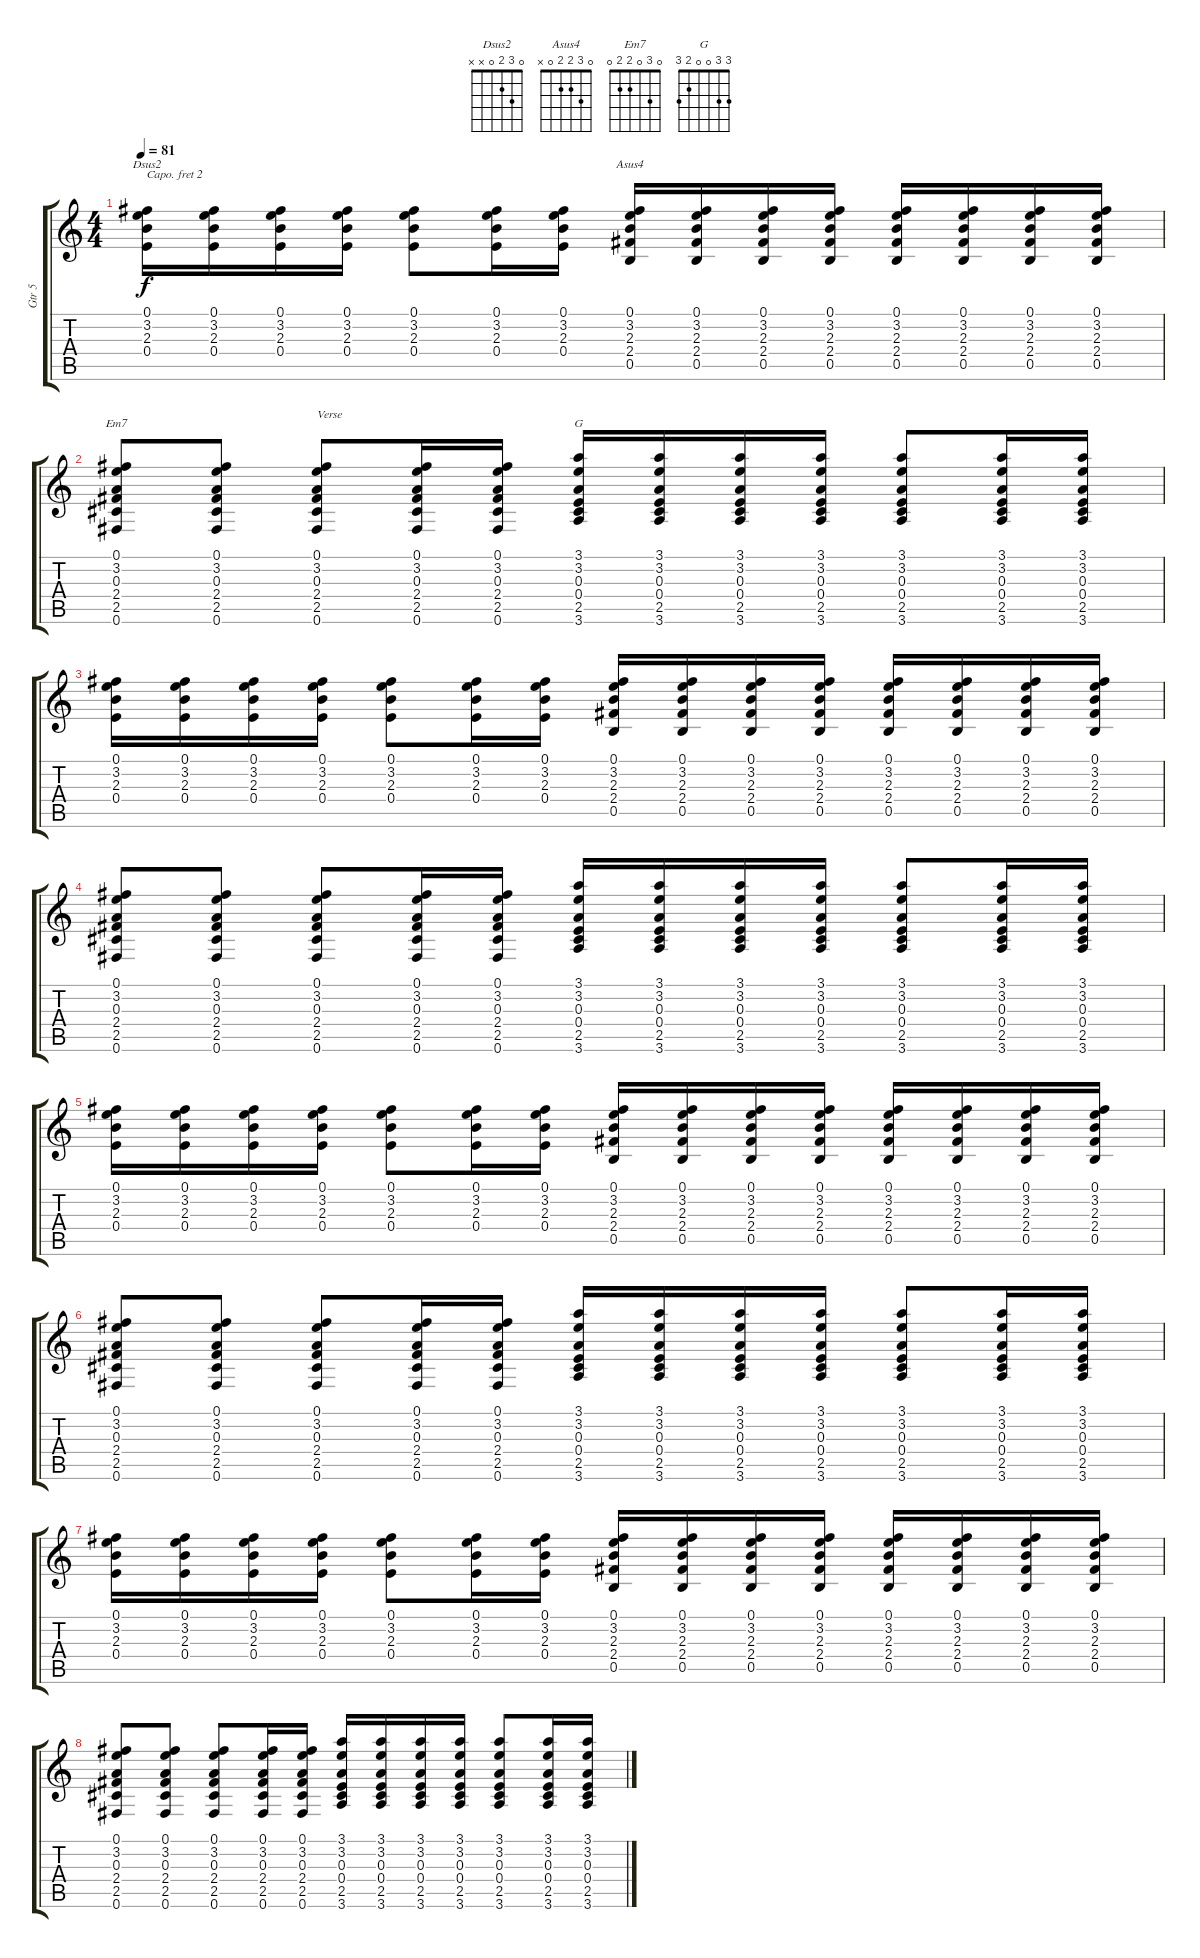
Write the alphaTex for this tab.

\track ("Gtr 5" "Gtr 5") {instrument distortionguitar}
\staff {score tabs}
\capo 2
\tuning (E4 B3 G3 D3 A2 E2) {hide}
\chord ("Dsus2" 0 3 2 0 x x)
\chord ("Asus4" 0 3 2 2 0 x)
\chord ("Em7" 0 3 0 2 2 0)
\chord ("G" 3 3 0 0 2 3)
\ts (4 4)
\tempo 81
\clef g2
\ks c
(0.1 3.2 2.3 0.4).16{ch "Dsus2" dy f} (0.1 3.2 2.3 0.4).16 (0.1 3.2 2.3 0.4).16 (0.1 3.2 2.3 0.4).16 (0.1 3.2 2.3 0.4).8 (0.1 3.2 2.3 0.4).16 (0.1 3.2 2.3 0.4).16 (0.1 3.2 2.3 2.4 0.5).16{ch "Asus4"} (0.1 3.2 2.3 2.4 0.5).16 (0.1 3.2 2.3 2.4 0.5).16 (0.1 3.2 2.3 2.4 0.5).16 (0.1 3.2 2.3 2.4 0.5).16 (0.1 3.2 2.3 2.4 0.5).16 (0.1 3.2 2.3 2.4 0.5).16 (0.1 3.2 2.3 2.4 0.5).16 |
(0.1 3.2 0.3 2.4 2.5 0.6).8{ch "Em7"} (0.1 3.2 0.3 2.4 2.5 0.6).8 (0.1 3.2 0.3 2.4 2.5 0.6).8{txt "Verse"} (0.1 3.2 0.3 2.4 2.5 0.6).16 (0.1 3.2 0.3 2.4 2.5 0.6).16 (3.1 3.2 0.3 0.4 2.5 3.6).16{ch "G"} (3.1 3.2 0.3 0.4 2.5 3.6).16 (3.1 3.2 0.3 0.4 2.5 3.6).16 (3.1 3.2 0.3 0.4 2.5 3.6).16 (3.1 3.2 0.3 0.4 2.5 3.6).8 (3.1 3.2 0.3 0.4 2.5 3.6).16 (3.1 3.2 0.3 0.4 2.5 3.6).16 |
(0.1 3.2 2.3 0.4).16 (0.1 3.2 2.3 0.4).16 (0.1 3.2 2.3 0.4).16 (0.1 3.2 2.3 0.4).16 (0.1 3.2 2.3 0.4).8 (0.1 3.2 2.3 0.4).16 (0.1 3.2 2.3 0.4).16 (0.1 3.2 2.3 2.4 0.5).16 (0.1 3.2 2.3 2.4 0.5).16 (0.1 3.2 2.3 2.4 0.5).16 (0.1 3.2 2.3 2.4 0.5).16 (0.1 3.2 2.3 2.4 0.5).16 (0.1 3.2 2.3 2.4 0.5).16 (0.1 3.2 2.3 2.4 0.5).16 (0.1 3.2 2.3 2.4 0.5).16 |
(0.1 3.2 0.3 2.4 2.5 0.6).8 (0.1 3.2 0.3 2.4 2.5 0.6).8 (0.1 3.2 0.3 2.4 2.5 0.6).8 (0.1 3.2 0.3 2.4 2.5 0.6).16 (0.1 3.2 0.3 2.4 2.5 0.6).16 (3.1 3.2 0.3 0.4 2.5 3.6).16 (3.1 3.2 0.3 0.4 2.5 3.6).16 (3.1 3.2 0.3 0.4 2.5 3.6).16 (3.1 3.2 0.3 0.4 2.5 3.6).16 (3.1 3.2 0.3 0.4 2.5 3.6).8 (3.1 3.2 0.3 0.4 2.5 3.6).16 (3.1 3.2 0.3 0.4 2.5 3.6).16 |
(0.1 3.2 2.3 0.4).16 (0.1 3.2 2.3 0.4).16 (0.1 3.2 2.3 0.4).16 (0.1 3.2 2.3 0.4).16 (0.1 3.2 2.3 0.4).8 (0.1 3.2 2.3 0.4).16 (0.1 3.2 2.3 0.4).16 (0.1 3.2 2.3 2.4 0.5).16 (0.1 3.2 2.3 2.4 0.5).16 (0.1 3.2 2.3 2.4 0.5).16 (0.1 3.2 2.3 2.4 0.5).16 (0.1 3.2 2.3 2.4 0.5).16 (0.1 3.2 2.3 2.4 0.5).16 (0.1 3.2 2.3 2.4 0.5).16 (0.1 3.2 2.3 2.4 0.5).16 |
(0.1 3.2 0.3 2.4 2.5 0.6).8 (0.1 3.2 0.3 2.4 2.5 0.6).8 (0.1 3.2 0.3 2.4 2.5 0.6).8 (0.1 3.2 0.3 2.4 2.5 0.6).16 (0.1 3.2 0.3 2.4 2.5 0.6).16 (3.1 3.2 0.3 0.4 2.5 3.6).16 (3.1 3.2 0.3 0.4 2.5 3.6).16 (3.1 3.2 0.3 0.4 2.5 3.6).16 (3.1 3.2 0.3 0.4 2.5 3.6).16 (3.1 3.2 0.3 0.4 2.5 3.6).8 (3.1 3.2 0.3 0.4 2.5 3.6).16 (3.1 3.2 0.3 0.4 2.5 3.6).16 |
(0.1 3.2 2.3 0.4).16 (0.1 3.2 2.3 0.4).16 (0.1 3.2 2.3 0.4).16 (0.1 3.2 2.3 0.4).16 (0.1 3.2 2.3 0.4).8 (0.1 3.2 2.3 0.4).16 (0.1 3.2 2.3 0.4).16 (0.1 3.2 2.3 2.4 0.5).16 (0.1 3.2 2.3 2.4 0.5).16 (0.1 3.2 2.3 2.4 0.5).16 (0.1 3.2 2.3 2.4 0.5).16 (0.1 3.2 2.3 2.4 0.5).16 (0.1 3.2 2.3 2.4 0.5).16 (0.1 3.2 2.3 2.4 0.5).16 (0.1 3.2 2.3 2.4 0.5).16 |
(0.1 3.2 0.3 2.4 2.5 0.6).8 (0.1 3.2 0.3 2.4 2.5 0.6).8 (0.1 3.2 0.3 2.4 2.5 0.6).8 (0.1 3.2 0.3 2.4 2.5 0.6).16 (0.1 3.2 0.3 2.4 2.5 0.6).16 (3.1 3.2 0.3 0.4 2.5 3.6).16 (3.1 3.2 0.3 0.4 2.5 3.6).16 (3.1 3.2 0.3 0.4 2.5 3.6).16 (3.1 3.2 0.3 0.4 2.5 3.6).16 (3.1 3.2 0.3 0.4 2.5 3.6).8 (3.1 3.2 0.3 0.4 2.5 3.6).16 (3.1 3.2 0.3 0.4 2.5 3.6).16
